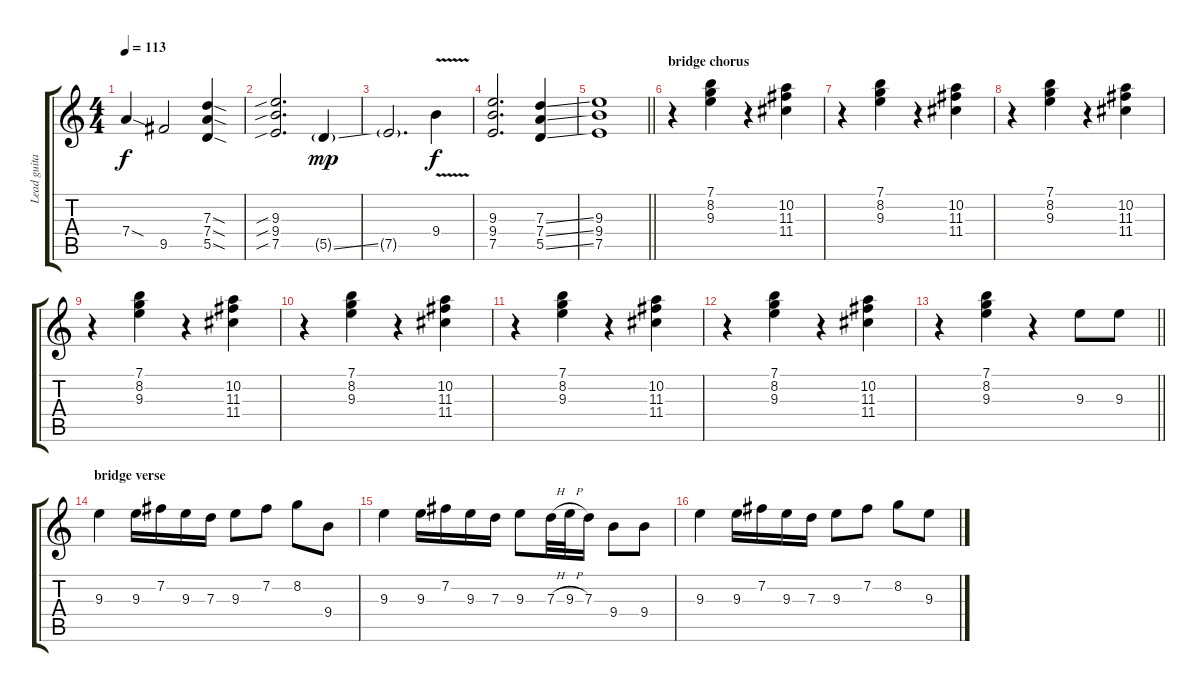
\track ("Lead guitar 1" "Lead guita") {instrument distortionguitar}
\staff {score tabs}
\tuning (E4 B3 G3 D3 A2 E2) {hide}
\ts (4 4)
\tempo 113
\clef g2
\ks c
7.4{sod}.4{dy f} 9.5.2 (7.3{sod} 7.4{sod} 5.5{sod}).4 |
(9.3{sib} 9.4{sib} 7.5{sib}).2{d} 5.5{ss g}.4{dy mp} |
7.5{g}.2{d} 9.4{v}.4{dy f} |
(9.3 9.4 7.5).2{d} (7.3{ss} 7.4{ss} 5.5{ss}).4 |
\barLineRight lightlight
(9.3 9.4 7.5).1 |
\section ("" "bridge chorus")
r.4 (7.1 8.2 9.3).4 r.4 (10.2 11.3 11.4).4 |
r.4 (7.1 8.2 9.3).4 r.4 (10.2 11.3 11.4).4 |
r.4 (7.1 8.2 9.3).4 r.4 (10.2 11.3 11.4).4 |
r.4 (7.1 8.2 9.3).4 r.4 (10.2 11.3 11.4).4 |
r.4 (7.1 8.2 9.3).4 r.4 (10.2 11.3 11.4).4 |
r.4 (7.1 8.2 9.3).4 r.4 (10.2 11.3 11.4).4 |
r.4 (7.1 8.2 9.3).4 r.4 (10.2 11.3 11.4).4 |
\barLineRight lightlight
r.4 (7.1 8.2 9.3).4 r.4 9.3.8 9.3.8 |
\section ("" "bridge verse")
9.3.4 9.3.16 7.2.16 9.3.16 7.3.16 9.3.8 7.2.8 8.2.8 9.4.8 |
9.3.4 9.3.16 7.2.16 9.3.16 7.3.16 9.3.8 7.3{h}.32 9.3{h}.32 7.3.16 9.4.8 9.4.8 |
9.3.4 9.3.16 7.2.16 9.3.16 7.3.16 9.3.8 7.2.8 8.2.8 9.3.8
